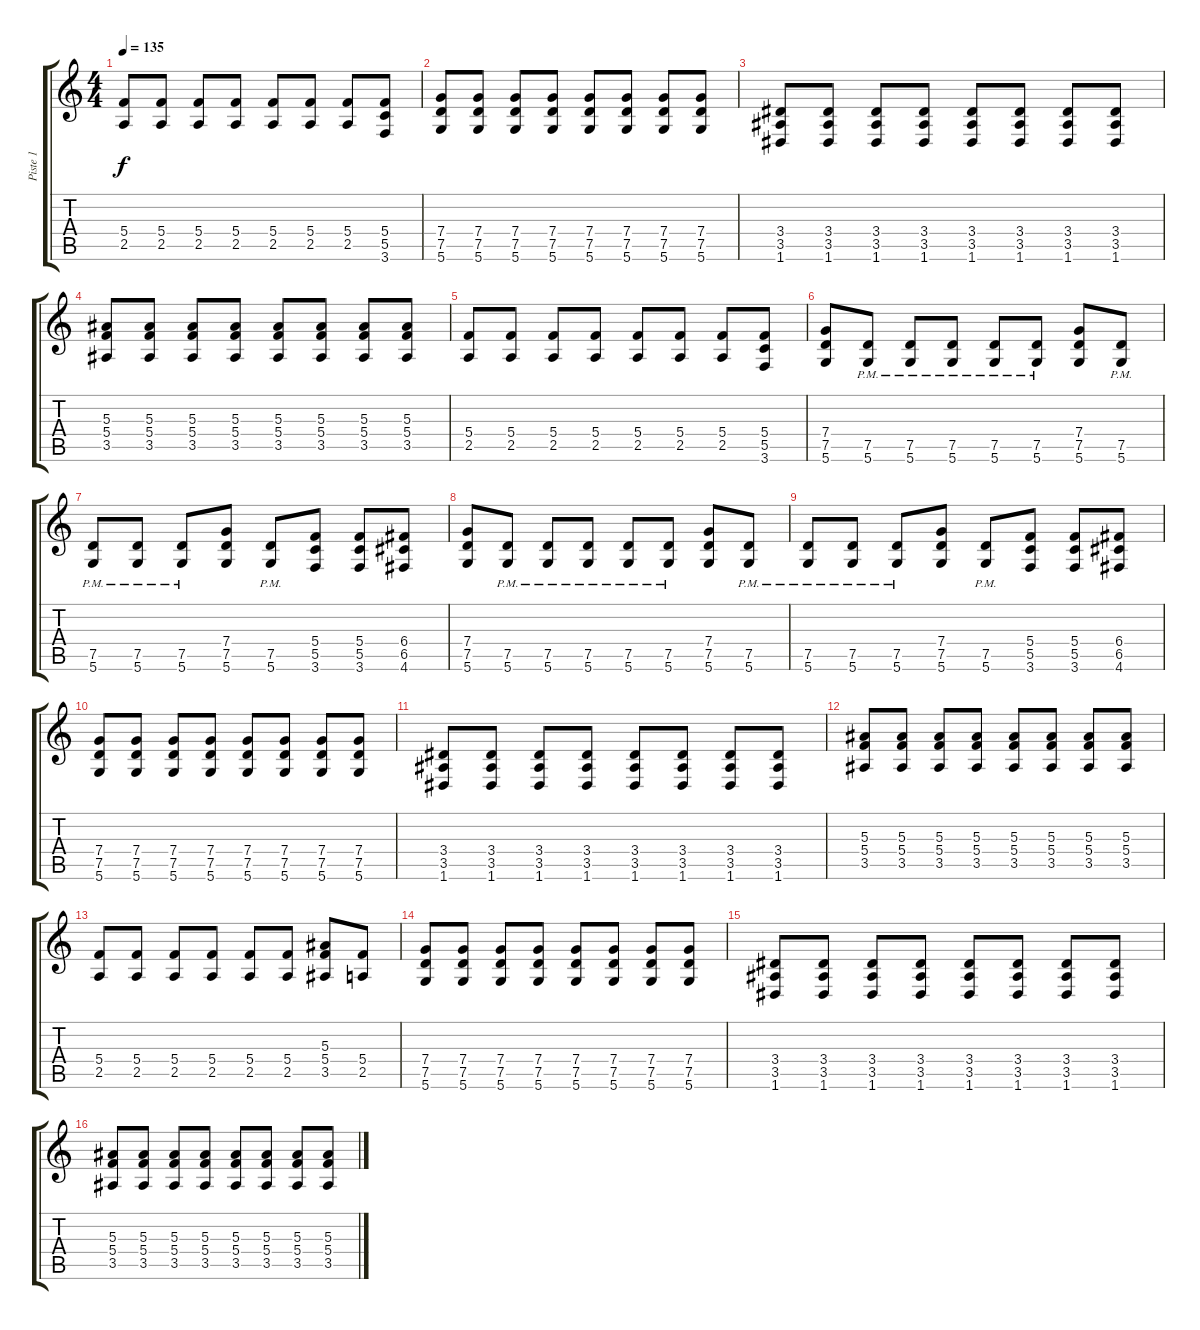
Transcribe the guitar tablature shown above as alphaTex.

\track ("Piste 1" "Piste 1") {instrument distortionguitar}
\staff {score tabs}
\tuning (D4 A3 F3 C3 G2 D2) {hide}
\ts (4 4)
\tempo 135
\clef g2
\ks c
(5.4 2.5).8{dy f} (5.4 2.5).8 (5.4 2.5).8 (5.4 2.5).8 (5.4 2.5).8 (5.4 2.5).8 (5.4 2.5).8 (5.4 5.5 3.6).8 |
(7.4 7.5 5.6).8 (7.4 7.5 5.6).8 (7.4 7.5 5.6).8 (7.4 7.5 5.6).8 (7.4 7.5 5.6).8 (7.4 7.5 5.6).8 (7.4 7.5 5.6).8 (7.4 7.5 5.6).8 |
(3.4 3.5 1.6).8 (3.4 3.5 1.6).8 (3.4 3.5 1.6).8 (3.4 3.5 1.6).8 (3.4 3.5 1.6).8 (3.4 3.5 1.6).8 (3.4 3.5 1.6).8 (3.4 3.5 1.6).8 |
(5.3 5.4 3.5).8 (5.3 5.4 3.5).8 (5.3 5.4 3.5).8 (5.3 5.4 3.5).8 (5.3 5.4 3.5).8 (5.3 5.4 3.5).8 (5.3 5.4 3.5).8 (5.3 5.4 3.5).8 |
(5.4 2.5).8 (5.4 2.5).8 (5.4 2.5).8 (5.4 2.5).8 (5.4 2.5).8 (5.4 2.5).8 (5.4 2.5).8 (5.4 5.5 3.6).8 |
(7.4 7.5 5.6).8 (7.5{pm} 5.6{pm}).8 (7.5{pm} 5.6{pm}).8 (7.5{pm} 5.6{pm}).8 (7.5{pm} 5.6{pm}).8 (7.5{pm} 5.6{pm}).8 (7.4 7.5 5.6).8 (7.5{pm} 5.6{pm}).8 |
(7.5{pm} 5.6{pm}).8 (7.5{pm} 5.6{pm}).8 (7.5{pm} 5.6{pm}).8 (7.4 7.5 5.6).8 (7.5{pm} 5.6{pm}).8 (5.4 5.5 3.6).8 (5.4 5.5 3.6).8 (6.4 6.5 4.6).8 |
(7.4 7.5 5.6).8 (7.5{pm} 5.6{pm}).8 (7.5{pm} 5.6{pm}).8 (7.5{pm} 5.6{pm}).8 (7.5{pm} 5.6{pm}).8 (7.5{pm} 5.6{pm}).8 (7.4 7.5 5.6).8 (7.5{pm} 5.6{pm}).8 |
(7.5{pm} 5.6{pm}).8 (7.5{pm} 5.6{pm}).8 (7.5{pm} 5.6{pm}).8 (7.4 7.5 5.6).8 (7.5{pm} 5.6{pm}).8 (5.4 5.5 3.6).8 (5.4 5.5 3.6).8 (6.4 6.5 4.6).8 |
(7.4 7.5 5.6).8 (7.4 7.5 5.6).8 (7.4 7.5 5.6).8 (7.4 7.5 5.6).8 (7.4 7.5 5.6).8 (7.4 7.5 5.6).8 (7.4 7.5 5.6).8 (7.4 7.5 5.6).8 |
(3.4 3.5 1.6).8 (3.4 3.5 1.6).8 (3.4 3.5 1.6).8 (3.4 3.5 1.6).8 (3.4 3.5 1.6).8 (3.4 3.5 1.6).8 (3.4 3.5 1.6).8 (3.4 3.5 1.6).8 |
(5.3 5.4 3.5).8 (5.3 5.4 3.5).8 (5.3 5.4 3.5).8 (5.3 5.4 3.5).8 (5.3 5.4 3.5).8 (5.3 5.4 3.5).8 (5.3 5.4 3.5).8 (5.3 5.4 3.5).8 |
(5.4 2.5).8 (5.4 2.5).8 (5.4 2.5).8 (5.4 2.5).8 (5.4 2.5).8 (5.4 2.5).8 (5.3 5.4 3.5).8 (5.4 2.5).8 |
(7.4 7.5 5.6).8 (7.4 7.5 5.6).8 (7.4 7.5 5.6).8 (7.4 7.5 5.6).8 (7.4 7.5 5.6).8 (7.4 7.5 5.6).8 (7.4 7.5 5.6).8 (7.4 7.5 5.6).8 |
(3.4 3.5 1.6).8 (3.4 3.5 1.6).8 (3.4 3.5 1.6).8 (3.4 3.5 1.6).8 (3.4 3.5 1.6).8 (3.4 3.5 1.6).8 (3.4 3.5 1.6).8 (3.4 3.5 1.6).8 |
(5.3 5.4 3.5).8 (5.3 5.4 3.5).8 (5.3 5.4 3.5).8 (5.3 5.4 3.5).8 (5.3 5.4 3.5).8 (5.3 5.4 3.5).8 (5.3 5.4 3.5).8 (5.3 5.4 3.5).8
